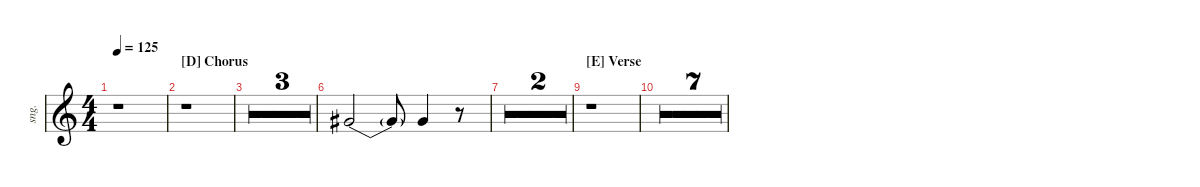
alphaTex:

\defaultSystemsLayout 4
\hideDynamics
\bracketExtendMode nobrackets
\otherSystemsTrackNameOrientation horizontal
\track ("V. Harmony 2" "sng.") {defaultSystemsLayout 4 multiBarRest instrument voiceoohs}
\staff {score}
\tuning (E4 B3 G3 D3 A2 E2)
\ts (4 4)
\tempo 125
\clef g2
\ks c
r.1{dy mf} |
\section ("D" "Chorus")
r.1 |
r.1 |
r.1 |
r.1 |
9.2{be (bendrelease 7.8 0 23.4 2 37.8 2 45.6 0) acc #}.2 9.2{t acc #}.8 9.2{acc #}.4 r.8 |
r.2 r.2 |
r.1 |
\section ("E" "Verse")
r.1 |
r.1 |
r.1 |
r.1 |
r.1 |
r.1 |
r.1 |
r.1
